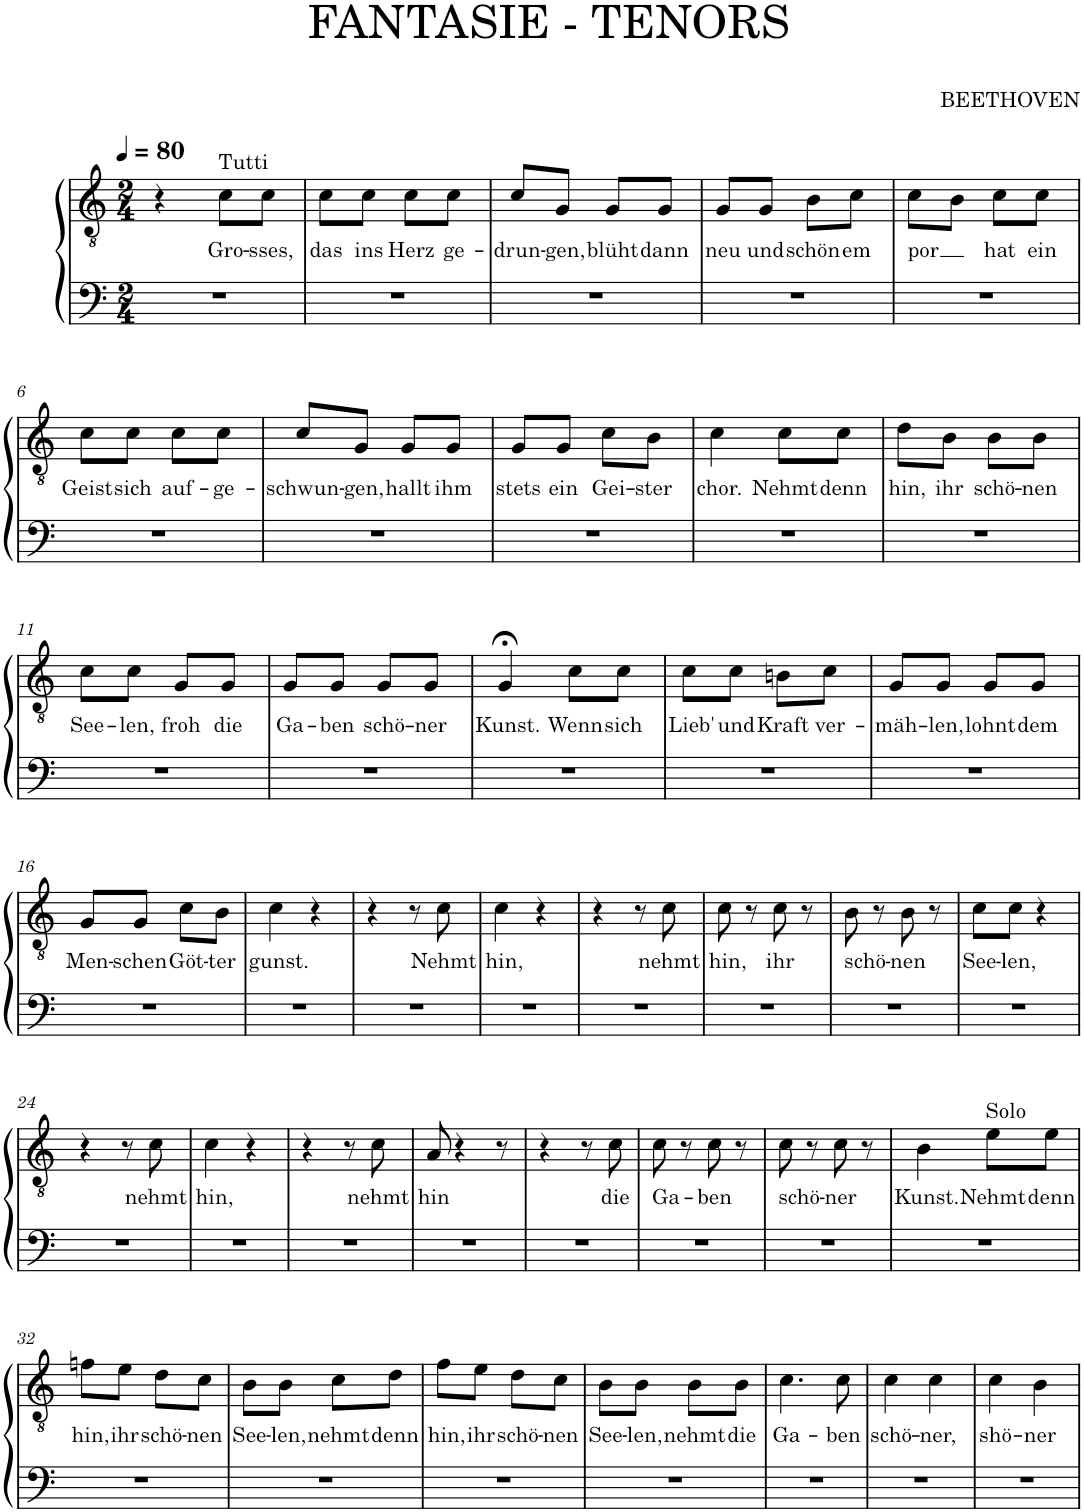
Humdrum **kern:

**kern	**kern	**text
*part1	*part1	*part1
*staff2	*staff1	*staff1
*I"Piano	*	*
*I'Pno.	*	*
*clefF4	*clefGv2	*
*k[]	*k[]	*
*M2/4	*M2/4	*
*MM80	*MM80	*
=1	=1	=1
2r	4r	.
!	!LO:TX:a:t=Tutti	!
!	!	!LO:LY:b
.	8c\L	Gro-
!	!	!LO:LY:b
.	8c\J	-sses,
=2	=2	=2
!	!	!LO:LY:b
2r	8c\L	das
!	!	!LO:LY:b
.	8c\J	ins
!	!	!LO:LY:b
.	8c\L	Herz
!	!	!LO:LY:b
.	8c\J	ge-
=3	=3	=3
!	!	!LO:LY:b
2r	8c/L	-drun-
!	!	!LO:LY:b
.	8G/J	-gen,
!	!	!LO:LY:b
.	8G/L	blüht
!	!	!LO:LY:b
.	8G/J	dann
=4	=4	=4
!	!	!LO:LY:b
2r	8G/L	neu
!	!	!LO:LY:b
.	8G/J	und
!	!	!LO:LY:b
.	8B\L	schön
!	!	!LO:LY:b
.	8c\J	em
=5	=5	=5
!	!	!LO:LY:b
2r	8c\L	por
.	8B\J	.
!	!	!LO:LY:b
.	8c\L	hat
!	!	!LO:LY:b
.	8c\J	ein
!!LO:LB:g=z
=6	=6	=6
!	!	!LO:LY:b
2r	8c\L	Geist
!	!	!LO:LY:b
.	8c\J	sich
!	!	!LO:LY:b
.	8c\L	auf-
!	!	!LO:LY:b
.	8c\J	-ge-
=7	=7	=7
!	!	!LO:LY:b
2r	8c/L	-schwun-
!	!	!LO:LY:b
.	8G/J	-gen,
!	!	!LO:LY:b
.	8G/L	hallt
!	!	!LO:LY:b
.	8G/J	ihm
=8	=8	=8
!	!	!LO:LY:b
2r	8G/L	stets
!	!	!LO:LY:b
.	8G/J	ein
!	!	!LO:LY:b
.	8c\L	Gei-
!	!	!LO:LY:b
.	8B\J	-ster
=9	=9	=9
!	!	!LO:LY:b
2r	4c\	chor.
!	!	!LO:LY:b
.	8c\L	Nehmt
!	!	!LO:LY:b
.	8c\J	denn
=10	=10	=10
!	!	!LO:LY:b
2r	8d\L	hin,
!	!	!LO:LY:b
.	8B\J	ihr
!	!	!LO:LY:b
.	8B\L	schö-
!	!	!LO:LY:b
.	8B\J	-nen
!!LO:LB:g=z
=11	=11	=11
!	!	!LO:LY:b
2r	8c\L	See-
!	!	!LO:LY:b
.	8c\J	-len,
!	!	!LO:LY:b
.	8G/L	froh
!	!	!LO:LY:b
.	8G/J	die
=12	=12	=12
!	!	!LO:LY:b
2r	8G/L	Ga-
!	!	!LO:LY:b
.	8G/J	-ben
!	!	!LO:LY:b
.	8G/L	schö-
!	!	!LO:LY:b
.	8G/J	-ner
=13	=13	=13
!	!	!LO:LY:b
2r	4G;</	Kunst.
!	!	!LO:LY:b
.	8c\L	Wenn
!	!	!LO:LY:b
.	8c\J	sich
=14	=14	=14
!	!	!LO:LY:b
2r	8c\L	Lieb'
!	!	!LO:LY:b
.	8c\J	und
!	!	!LO:LY:b
.	8Bn\L	Kraft
!	!	!LO:LY:b
.	8c\J	ver-
=15	=15	=15
!	!	!LO:LY:b
2r	8G/L	-mäh-
!	!	!LO:LY:b
.	8G/J	-len,
!	!	!LO:LY:b
.	8G/L	lohnt
!	!	!LO:LY:b
.	8G/J	dem
!!LO:LB:g=z
=16	=16	=16
!	!	!LO:LY:b
2r	8G/L	Men-
!	!	!LO:LY:b
.	8G/J	-schen
!	!	!LO:LY:b
.	8c\L	Göt-
!	!	!LO:LY:b
.	8B\J	-ter
=17	=17	=17
!	!	!LO:LY:b
2r	4c\	gunst.
.	4r	.
=18	=18	=18
2r	4r	.
.	8r	.
!	!	!LO:LY:b
.	8c\	Nehmt
=19	=19	=19
!	!	!LO:LY:b
2r	4c\	hin,
.	4r	.
=20	=20	=20
2r	4r	.
.	8r	.
!	!	!LO:LY:b
.	8c\	nehmt
=21	=21	=21
!	!	!LO:LY:b
2r	8c\	hin,
.	8r	.
!	!	!LO:LY:b
.	8c\	ihr
.	8r	.
=22	=22	=22
!	!	!LO:LY:b
2r	8B\	schö-
.	8r	.
!	!	!LO:LY:b
.	8B\	-nen
.	8r	.
=23	=23	=23
!	!	!LO:LY:b
2r	8c\L	See-
!	!	!LO:LY:b
.	8c\J	-len,
.	4r	.
!!LO:LB:g=z
=24	=24	=24
2r	4r	.
.	8r	.
!	!	!LO:LY:b
.	8c\	nehmt
=25	=25	=25
!	!	!LO:LY:b
2r	4c\	hin,
.	4r	.
=26	=26	=26
2r	4r	.
.	8r	.
!	!	!LO:LY:b
.	8c\	nehmt
=27	=27	=27
!	!	!LO:LY:b
2r	8A/	hin
.	4r	.
.	8r	.
=28	=28	=28
2r	4r	.
.	8r	.
!	!	!LO:LY:b
.	8c\	die
=29	=29	=29
!	!	!LO:LY:b
2r	8c\	Ga-
.	8r	.
!	!	!LO:LY:b
.	8c\	-ben
.	8r	.
=30	=30	=30
!	!	!LO:LY:b
2r	8c\	schö-
.	8r	.
!	!	!LO:LY:b
.	8c\	-ner
.	8r	.
=31	=31	=31
!	!	!LO:LY:b
2r	4B\	Kunst.
!	!LO:TX:a:t=Solo	!
!	!	!LO:LY:b
.	8e\L	Nehmt
!	!	!LO:LY:b
.	8e\J	denn
!!LO:LB:g=z
=32	=32	=32
!	!	!LO:LY:b
2r	8fn\L	hin,
!	!	!LO:LY:b
.	8e\J	ihr
!	!	!LO:LY:b
.	8d\L	schö-
!	!	!LO:LY:b
.	8c\J	-nen
=33	=33	=33
!	!	!LO:LY:b
2r	8B\L	See-
!	!	!LO:LY:b
.	8B\J	-len,
!	!	!LO:LY:b
.	8c\L	nehmt
!	!	!LO:LY:b
.	8d\J	denn
=34	=34	=34
!	!	!LO:LY:b
2r	8f\L	hin,
!	!	!LO:LY:b
.	8e\J	ihr
!	!	!LO:LY:b
.	8d\L	schö-
!	!	!LO:LY:b
.	8c\J	-nen
=35	=35	=35
!	!	!LO:LY:b
2r	8B\L	See-
!	!	!LO:LY:b
.	8B\J	-len,
!	!	!LO:LY:b
.	8B\L	nehmt
!	!	!LO:LY:b
.	8B\J	die
=36	=36	=36
!	!	!LO:LY:b
2r	4.c\	Ga-
!	!	!LO:LY:b
.	8c\	-ben
=37	=37	=37
!	!	!LO:LY:b
2r	4c\	schö-
!	!	!LO:LY:b
.	4c\	-ner,
=38	=38	=38
!	!	!LO:LY:b
2r	4c\	shö-
!	!	!LO:LY:b
.	4B\	-ner
=	=	=
*-	*-	*-
